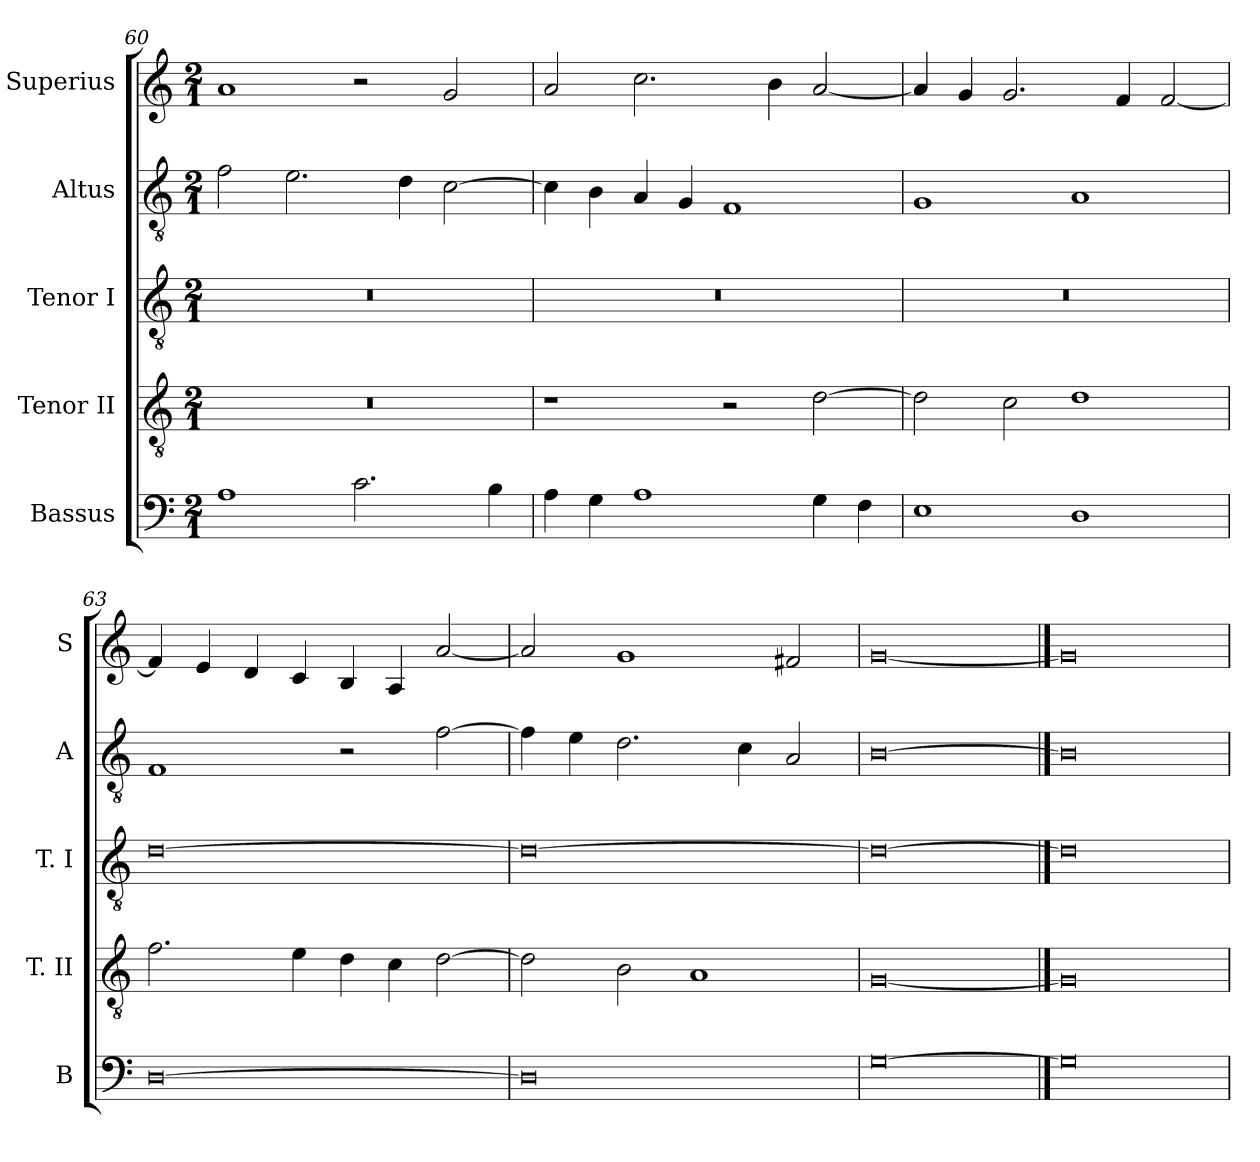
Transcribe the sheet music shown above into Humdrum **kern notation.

**kern	**kern	**kern	**kern	**kern
*part5	*part4	*part3	*part2	*part1
*staff5	*staff4	*staff3	*staff2	*staff1
*I"Bassus	*I"Tenor II	*I"Tenor I	*I"Altus	*I"Superius
*I'B	*I'T. II	*I'T. I	*I'A	*I'S
*clefF4	*clefGv2	*clefGv2	*clefGv2	*clefG2
*k[]	*k[]	*k[]	*k[]	*k[]
*C:	*C:	*C:	*C:	*C:
*M2/1	*M2/1	*M2/1	*M2/1	*M2/1
=60	=60	=60	=60	=60
1A	0r	0r	2f	1a
.	.	.	2.e	.
2.c	.	.	.	2r
.	.	.	4d	.
.	.	.	[2c	2g
4B	.	.	.	.
=61	=61	=61	=61	=61
4A	1r	0r	4c]	2a
4G	.	.	4B	.
1A	.	.	4A	2.cc
.	.	.	4G	.
.	2r	.	1F	.
.	.	.	.	4b
4G	[2d	.	.	[2a
4F	.	.	.	.
=62	=62	=62	=62	=62
1E	2d]	0r	1G	4a]
.	.	.	.	4g
.	2c	.	.	2.g
1D	1d	.	1A	.
.	.	.	.	4f
.	.	.	.	[2f
=63	=63	=63	=63	=63
[0D	2.f	[0d	1F	4f]
.	.	.	.	4e
.	.	.	.	4d
.	4e	.	.	4c
.	4d	.	2r	4B
.	4c	.	.	4A
.	[2d	.	[2f	[2a
=64	=64	=64	=64	=64
0D]	2d]	0d_	4f]	2a]
.	.	.	4e	.
.	2B	.	2.d	1g
.	1A	.	.	.
.	.	.	4c	.
.	.	.	2A	2f#X
=65	=65	=65	=65	=65
[0G	[0G	0d_	[0B	[0g
==66	==66	==66	==66	==66
0G]	0G]	0d]	0B]	0g]
=	=	=	=	=
*-	*-	*-	*-	*-
